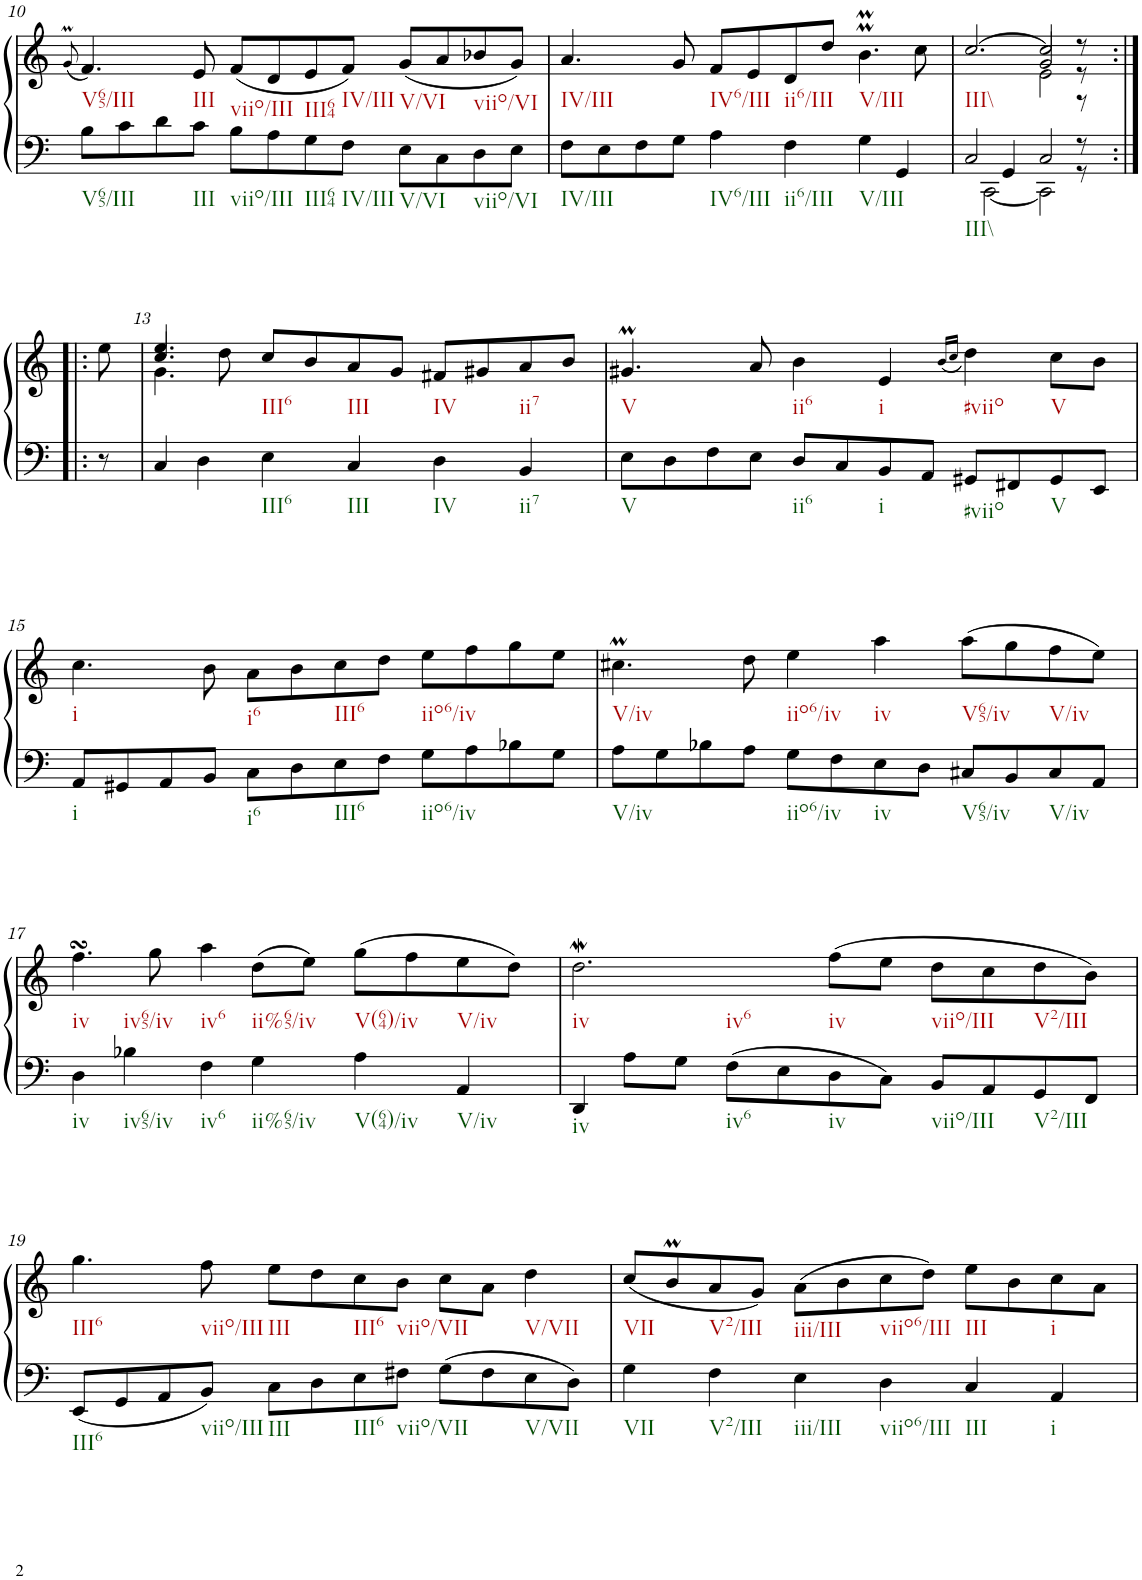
**kern	**kern
*part1	*part1
*staff2	*staff1
*I"Klavier linke Hand	*
!!LO:PB:g=z
*clefF4	*clefG2
*k[]	*k[]
*M3/2	*M3/2
=10	=10
.	(8qg>/
*^	*
1.ryy	8B\L	4.f/)
.	8c\	.
.	8d\	.
.	8c\J	8e/
.	8B\L	(8f/L
.	8A\	8d/
.	8G\	8e/
.	8F\J	8f/J)
.	8E\L	(8g/L
.	8C\	8a/
.	8D\	8b-X/
.	8E\J	8g/J)
=11	=11	=11
1.ryy	8F\L	4.a/
.	8E\	.
.	8F\	.
.	8G\J	8g/
.	4A\	8f/L
.	.	8e/
.	4F\	8d/
.	.	8dd/J
.	4G\	4.bmm\
.	4GG/	.
.	.	8cc\
=12	=12	=12
*	*	*^
*	*	*	*^
2C/	4ryy	[2.cc/	2.ryy	2.ryy
.	[2CC\	.	.	.
4GG/	.	.	.	.
2C/	2CC\]	2cc/]	2e\	2g/
8r	8r	8r	8r	8r
*v	*v	*	*	*
*	*v	*v	*v
!!LO:LB:g=z
=12X1:|!|:	=12X1:|!|:
8r	8ee\
=13	=13
*	*^
*	*	*^
4C/	4.ee/	4.g\	4.cc/
4D\	.	.	.
.	8dd\	1ryy	1ryy
4E\	8cc/L	.	.
.	8b/	.	.
4C/	8a/	.	.
.	8g/J	.	.
4D\	8f#X/L	.	.
.	8g#X/	.	.
4BB/	8a/	.	.
.	8b/J	8ryy	8ryy
*	*v	*v	*v
=14	=14
8E\L	4.g#Xm/
8D\	.
8F\	.
8E\J	8a/
8D/L	4b\
8C/	.
8BB/	4e/
8AA/J	.
.	(16qb/LL
.	16qcc/JJ
8GG#X/L	4dd\)
8FF#X/	.
8GG#/	8cc\L
8EE/J	8b\J
!!LO:LB:g=z
=15	=15
8AA/L	4.cc\
8GG#X/	.
8AA/	.
8BB/J	8b\
8C\L	8a\L
8D\	8b\
8E\	8cc\
8F\J	8dd\J
8G\L	8ee\L
8A\	8ff\
8B-X\	8gg\
8G\J	8ee\J
=16	=16
8A\L	4.cc#Xm\
8G\	.
8B-X\	.
8A\J	8dd\
8G\L	4ee\
8F\	.
8E\	4aa\
8D\J	.
8C#X/L	(8aa\L
8BB/	8gg\
8C#/	8ff\
8AA/J	8ee\J)
!!LO:LB:g=z
=17	=17
4D\	4.ffsSSs\
4B-X\	.
.	8gg\
4F\	4aa\
4G\	(8dd\L
.	8ee\J)
4A\	(8gg\L
.	8ff\
4AA/	8ee\
.	8dd\J)
=18	=18
4DD/	2.ddW\
8A\L	.
8G\J	.
8F\L	.
8E\	.
8D\	(8ff\L
8C\J	8ee\J
8BB/L	8dd\L
8AA/	8cc\
8GG/	8dd\
8FF/J	8b\J)
!!LO:LB:g=z
=19	=19
8EE/L	4.gg\
8GG/	.
8AA/	.
8BB/J	8ff\
8C\L	8ee\L
8D\	8dd\
8E\	8cc\
8F#X\J	8b\J
8G\L	8cc\L
8F#\	8a\J
8E\	4dd\
8D\J	.
=20	=20
4G\	(8cc/L
.	8bm/
4F\	8a/
.	8g/J)
4E\	(8a\L
.	8b\
4D\	8cc\
.	8dd\J)
4C/	8ee\L
.	8b\
4AA/	8cc\
.	8a\J
=	=
*-	*-
